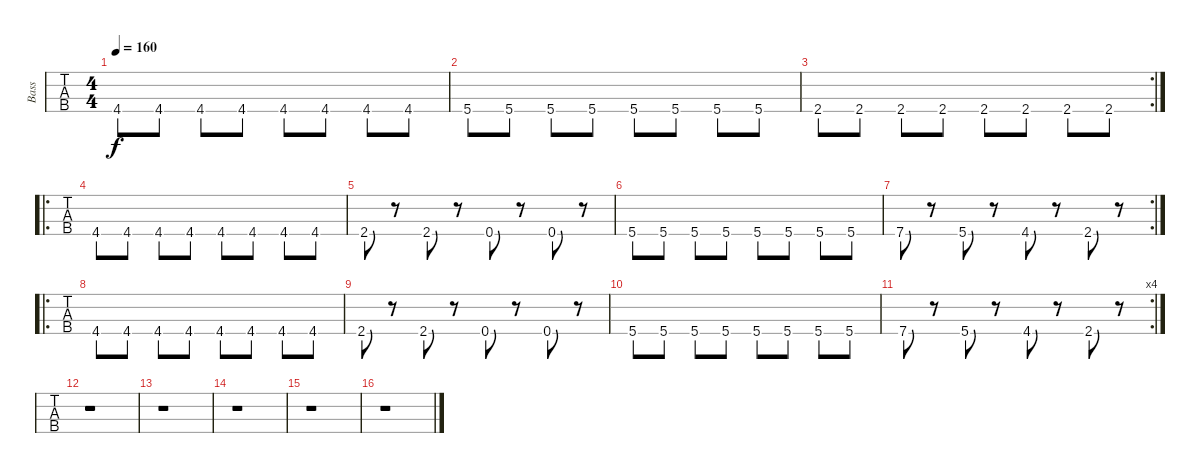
\track ("Bass" "Bass") {instrument electricbasspick}
\staff {tabs}
\tuning (Eb2 Bb1 F1 C1) {hide}
\ts (4 4)
\tempo 160
\clef f4
\ks c
4.4.8{dy f} 4.4.8 4.4.8 4.4.8 4.4.8 4.4.8 4.4.8 4.4.8 |
5.4.8 5.4.8 5.4.8 5.4.8 5.4.8 5.4.8 5.4.8 5.4.8 |
\rc 2
2.4.8 2.4.8 2.4.8 2.4.8 2.4.8 2.4.8 2.4.8 2.4.8 |
\ro
4.4.8 4.4.8 4.4.8 4.4.8 4.4.8 4.4.8 4.4.8 4.4.8 |
2.4.8 r.8 2.4.8 r.8 0.4.8 r.8 0.4.8 r.8 |
5.4.8 5.4.8 5.4.8 5.4.8 5.4.8 5.4.8 5.4.8 5.4.8 |
\rc 2
7.4.8 r.8 5.4.8 r.8 4.4.8 r.8 2.4.8 r.8 |
\ro
4.4.8 4.4.8 4.4.8 4.4.8 4.4.8 4.4.8 4.4.8 4.4.8 |
2.4.8 r.8 2.4.8 r.8 0.4.8 r.8 0.4.8 r.8 |
5.4.8 5.4.8 5.4.8 5.4.8 5.4.8 5.4.8 5.4.8 5.4.8 |
\rc 4
7.4.8 r.8 5.4.8 r.8 4.4.8 r.8 2.4.8 r.8 |
r.1 |
r.1 |
r.1 |
r.1 |
r.1
